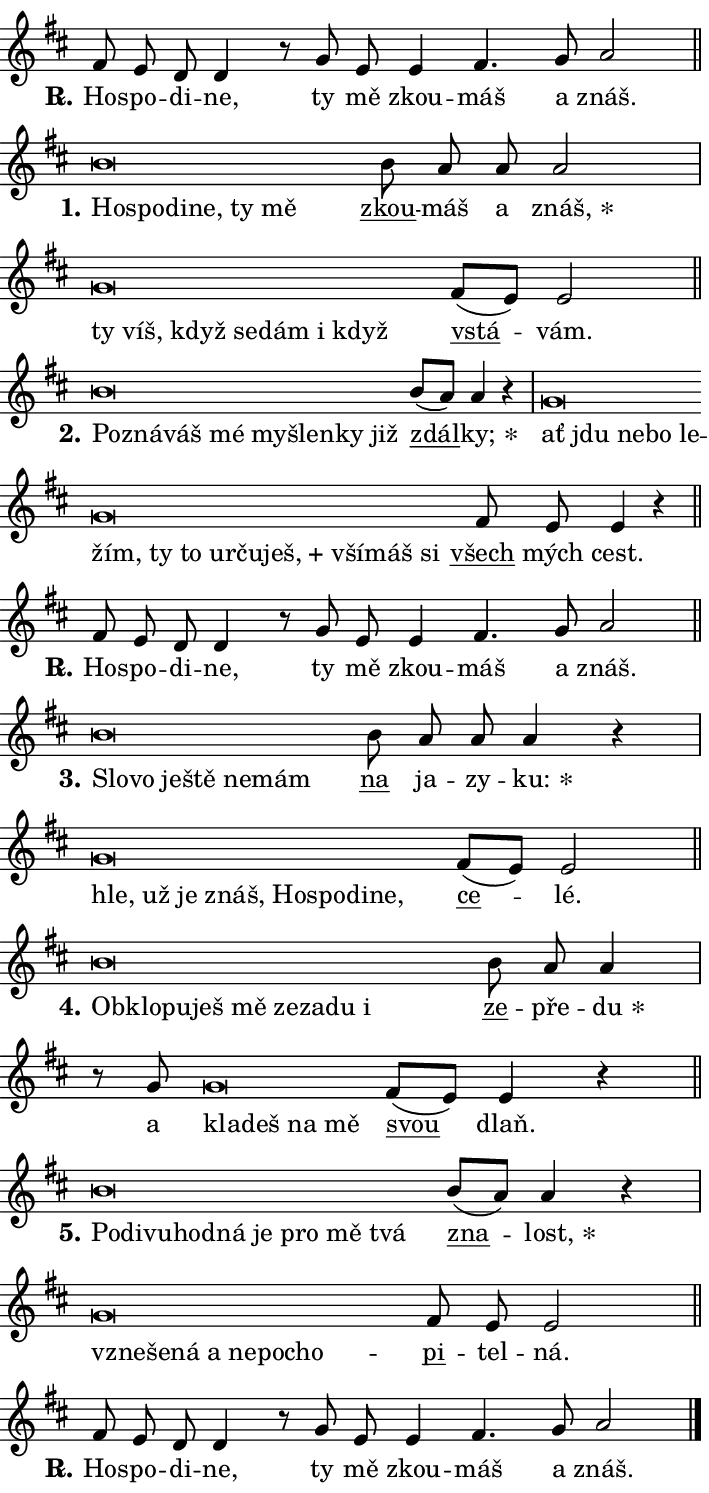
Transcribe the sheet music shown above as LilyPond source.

\version "2.24.0"
\header { tagline = "" }
\paper {
  indent = 0\cm
  top-margin = 0\cm
  right-margin = 0.13\cm % to fit lyric hyphens
  bottom-margin = 0\cm
  left-margin = 0\cm
  paper-width = 12\cm
  page-breaking = #ly:one-page-breaking
  system-system-spacing.basic-distance = #11
  score-system-spacing.basic-distance = #11
  ragged-last = ##f
}


%% Author: Thomas Morley
%% https://lists.gnu.org/archive/html/lilypond-user/2020-05/msg00002.html
#(define (line-position grob)
"Returns position of @var[grob} in current system:
   @code{'start}, if at first time-step
   @code{'end}, if at last time-step
   @code{'middle} otherwise
"
  (let* ((col (ly:item-get-column grob))
         (ln (ly:grob-object col 'left-neighbor))
         (rn (ly:grob-object col 'right-neighbor))
         (col-to-check-left (if (ly:grob? ln) ln col))
         (col-to-check-right (if (ly:grob? rn) rn col))
         (break-dir-left
           (and
             (ly:grob-property col-to-check-left 'non-musical #f)
             (ly:item-break-dir col-to-check-left)))
         (break-dir-right
           (and
             (ly:grob-property col-to-check-right 'non-musical #f)
             (ly:item-break-dir col-to-check-right))))
        (cond ((eqv? 1 break-dir-left) 'start)
              ((eqv? -1 break-dir-right) 'end)
              (else 'middle))))

#(define (tranparent-at-line-position vctor)
  (lambda (grob)
  "Relying on @code{line-position} select the relevant enry from @var{vctor}.
Used to determine transparency,"
    (case (line-position grob)
      ((end) (not (vector-ref vctor 0)))
      ((middle) (not (vector-ref vctor 1)))
      ((start) (not (vector-ref vctor 2))))))

noteHeadBreakVisibility =
#(define-music-function (break-visibility)(vector?)
"Makes @code{NoteHead}s transparent relying on @var{break-visibility}"
#{
  \override NoteHead.transparent =
    #(tranparent-at-line-position break-visibility)
#})

#(define delete-ledgers-for-transparent-note-heads
  (lambda (grob)
    "Reads whether a @code{NoteHead} is transparent.
If so this @code{NoteHead} is removed from @code{'note-heads} from
@var{grob}, which is supposed to be @code{LedgerLineSpanner}.
As a result ledgers are not printed for this @code{NoteHead}"
    (let* ((nhds-array (ly:grob-object grob 'note-heads))
           (nhds-list
             (if (ly:grob-array? nhds-array)
                 (ly:grob-array->list nhds-array)
                 '()))
           ;; Relies on the transparent-property being done before
           ;; Staff.LedgerLineSpanner.after-line-breaking is executed.
           ;; This is fragile ...
           (to-keep
             (remove
               (lambda (nhd)
                 (ly:grob-property nhd 'transparent #f))
               nhds-list)))
      ;; TODO find a better method to iterate over grob-arrays, similiar
      ;; to filter/remove etc for lists
      ;; For now rebuilt from scratch
      (set! (ly:grob-object grob 'note-heads)  '())
      (for-each
        (lambda (nhd)
          (ly:pointer-group-interface::add-grob grob 'note-heads nhd))
        to-keep))))

squashNotes = {
  \override NoteHead.X-extent = #'(-0.2 . 0.2)
  \override NoteHead.Y-extent = #'(-0.75 . 0)
  \override NoteHead.stencil =
    #(lambda (grob)
       (let ((pos (ly:grob-property grob 'staff-position)))
         (begin
           (if (< pos -7) (display "ERROR: Lower brevis then expected\n") (display ""))
           (if (<= pos -6) ly:text-interface::print ly:note-head::print))))
}
unSquashNotes = {
  \revert NoteHead.X-extent
  \revert NoteHead.Y-extent
  \revert NoteHead.stencil
}

hideNotes = \noteHeadBreakVisibility #begin-of-line-visible
unHideNotes = \noteHeadBreakVisibility #all-visible

% work-around for resetting accidentals
% https://lilypond.org/doc/v2.23/Documentation/notation/displaying-rhythms#unmetered-music
cadenzaMeasure = {
  \cadenzaOff
  \partial 1024 s1024
  \cadenzaOn
}

#(define-markup-command (accent layout props text) (markup?)
  "Underline accented syllable"
  (interpret-markup layout props
    #{\markup \override #'(offset . 4.3) \underline { #text }#}))

responsum = \markup \concat {
  "R" \hspace #-1.05 \path #0.1 #'((moveto 0 0.07) (lineto 0.9 0.8)) \hspace #0.05 "."
}

spaceSize = #0.6828661417322834 % exact space size for TeX Gyre Schola

\layout {
  \context {
    \Staff
    \remove "Time_signature_engraver"
    \override LedgerLineSpanner.after-line-breaking = #delete-ledgers-for-transparent-note-heads
  }
  \context {
    \Lyrics {
      \override LyricSpace.minimum-distance = \spaceSize
      \override LyricText.font-name = #"TeX Gyre Schola"
      \override LyricText.font-size = 1
      \override StanzaNumber.font-name = #"TeX Gyre Schola Bold"
      \override StanzaNumber.font-size = 1
    }
  }
  \context {
    \Score 
    \override NoteHead.text =
      #(lambda (grob) 
        (let ((pos (ly:grob-property grob 'staff-position)))
          #{\markup {
            \combine
              \halign #-0.55 \raise #(if (= pos -6) 0 0.5) \override #'(thickness . 2) \draw-line #'(3.2 . 0)
              \musicglyph "noteheads.sM1"
          }#}))
  }
}

% magnetic-lyrics.ily
%
%   written by
%     Jean Abou Samra <jean@abou-samra.fr>
%     Werner Lemberg <wl@gnu.org>
%
%   adapted by
%     Jiri Hon <jiri.hon@gmail.com>
%
% Version 2022-Apr-15

% https://www.mail-archive.com/lilypond-user@gnu.org/msg149350.html

#(define (Left_hyphen_pointer_engraver context)
   "Collect syllable-hyphen-syllable occurrences in lyrics and store
them in properties.  This engraver only looks to the left.  For
example, if the lyrics input is @code{foo -- bar}, it does the
following.

@itemize @bullet
@item
Set the @code{text} property of the @code{LyricHyphen} grob between
@q{foo} and @q{bar} to @code{foo}.

@item
Set the @code{left-hyphen} property of the @code{LyricText} grob with
text @q{foo} to the @code{LyricHyphen} grob between @q{foo} and
@q{bar}.
@end itemize

Use this auxiliary engraver in combination with the
@code{lyric-@/text::@/apply-@/magnetic-@/offset!} hook."
   (let ((hyphen #f)
         (text #f))
     (make-engraver
      (acknowledgers
       ((lyric-syllable-interface engraver grob source-engraver)
        (set! text grob)))
      (end-acknowledgers
       ((lyric-hyphen-interface engraver grob source-engraver)
        ;(when (not (grob::has-interface grob 'lyric-space-interface))
          (set! hyphen grob)));)
      ((stop-translation-timestep engraver)
       (when (and text hyphen)
         (ly:grob-set-object! text 'left-hyphen hyphen))
       (set! text #f)
       (set! hyphen #f)))))

#(define (lyric-text::apply-magnetic-offset! grob)
   "If the space between two syllables is less than the value in
property @code{LyricText@/.details@/.squash-threshold}, move the right
syllable to the left so that it gets concatenated with the left
syllable.

Use this function as a hook for
@code{LyricText@/.after-@/line-@/breaking} if the
@code{Left_@/hyphen_@/pointer_@/engraver} is active."
   (let ((hyphen (ly:grob-object grob 'left-hyphen #f)))
     (when hyphen
       (let ((left-text (ly:spanner-bound hyphen LEFT)))
         (when (grob::has-interface left-text 'lyric-syllable-interface)
           (let* ((common (ly:grob-common-refpoint grob left-text X))
                  (this-x-ext (ly:grob-extent grob common X))
                  (left-x-ext
                   (begin
                     ;; Trigger magnetism for left-text.
                     (ly:grob-property left-text 'after-line-breaking)
                     (ly:grob-extent left-text common X)))
                  ;; `delta` is the gap width between two syllables.
                  (delta (- (interval-start this-x-ext)
                            (interval-end left-x-ext)))
                  (details (ly:grob-property grob 'details))
                  (threshold (assoc-get 'squash-threshold details 0.2)))
             (when (< delta threshold)
               (let* (;; We have to manipulate the input text so that
                      ;; ligatures crossing syllable boundaries are not
                      ;; disabled.  For languages based on the Latin
                      ;; script this is essentially a beautification.
                      ;; However, for non-Western scripts it can be a
                      ;; necessity.
                      (lt (ly:grob-property left-text 'text))
                      (rt (ly:grob-property grob 'text))
                      (is-space (grob::has-interface hyphen 'lyric-space-interface))
                      (space (if is-space " " ""))
                      (extra-delta (if is-space spaceSize 0))
                      ;; Append new syllable.
                      (ltrt-space (if (and (string? lt) (string? rt))
                                (string-append lt space rt)
                                (make-concat-markup (list lt space rt))))
                      ;; Right-align `ltrt` to the right side.
                      (ltrt-space-markup (grob-interpret-markup
                               grob
                               (make-translate-markup
                                (cons (interval-length this-x-ext) 0)
                                (make-right-align-markup ltrt-space)))))
                 (begin
                   ;; Don't print `left-text`.
                   (ly:grob-set-property! left-text 'stencil #f)
                   ;; Set text and stencil (which holds all collected
                   ;; syllables so far) and shift it to the left.
                   (ly:grob-set-property! grob 'text ltrt-space)
                   (ly:grob-set-property! grob 'stencil ltrt-space-markup)
                   (ly:grob-translate-axis! grob (- (- delta extra-delta)) X))))))))))


#(define (lyric-hyphen::displace-bounds-first grob)
   ;; Make very sure this callback isn't triggered too early.
   (let ((left (ly:spanner-bound grob LEFT))
         (right (ly:spanner-bound grob RIGHT)))
     (ly:grob-property left 'after-line-breaking)
     (ly:grob-property right 'after-line-breaking)
     (ly:lyric-hyphen::print grob)))

squashThreshold = #0.4

\layout {
  \context {
    \Lyrics
    \consists #Left_hyphen_pointer_engraver
    \override LyricText.after-line-breaking =
      #lyric-text::apply-magnetic-offset!
    \override LyricHyphen.stencil = #lyric-hyphen::displace-bounds-first
    \override LyricText.details.squash-threshold = \squashThreshold
    \override LyricHyphen.minimum-distance = 0
    \override LyricHyphen.minimum-length = \squashThreshold
  }
}

squashText = \override LyricText.details.squash-threshold = 9999
unSquashText = \override LyricText.details.squash-threshold = \squashThreshold

leftText = \override LyricText.self-alignment-X = #LEFT
unLeftText = \revert LyricText.self-alignment-X

starOffset = #(lambda (grob) 
                (let ((x_offset (ly:self-alignment-interface::aligned-on-x-parent grob)))
                  (if (= x_offset 0) 0 (+ x_offset 1.2))))

star = #(define-music-function (syllable)(string?)
"Append star separator at the end of a syllable"
#{
  \once \override LyricText.X-offset = #starOffset
  \lyricmode { \markup {
    #syllable
    \override #'((font-name . "TeX Gyre Schola Bold")) \hspace #0.2 \lower #0.65 \larger "*"
  } }
#})

starAccent = #(define-music-function (syllable)(string?)
"Append star separator at the end of a syllable and make accent"
#{
  \once \override LyricText.X-offset = #starOffset
  \lyricmode { \markup {
    \accent #syllable
    \override #'((font-name . "TeX Gyre Schola Bold")) \hspace #0.2 \lower #0.65 \larger "*"
  } }
#})

breath = #(define-music-function (syllable)(string?)
"Append breathing indicator at the end of a syllable"
#{
  \lyricmode { \markup { #syllable "+" } }
#})

optionalBreath = #(define-music-function (syllable)(string?)
"Append optional breathing indicator at the end of a syllable"
#{
  \lyricmode { \markup { #syllable "(+)" } }
#})


\score {
    <<
        \new Voice = "melody" { \cadenzaOn \key d \major \relative { fis'8 e d d4 r8 \bar "" g e \bar "" e4 fis4. g8 a2 \cadenzaMeasure \bar "||" \break } }
        \new Lyrics \lyricsto "melody" { \lyricmode { \set stanza = \responsum
Ho -- spo -- di -- ne, ty mě zkou -- máš a znáš. } }
    >>
    \layout {}
}

\score {
    <<
        \new Voice = "melody" { \cadenzaOn \key d \major \relative { \squashNotes b'\breve*1/16 \hideNotes \breve*1/16 \bar "" \breve*1/16 \bar "" \breve*1/16 \bar "" \breve*1/16 \breve*1/16 \bar "" \unHideNotes \unSquashNotes \bar "" b8 a a a2 \cadenzaMeasure \bar "|" \squashNotes g\breve*1/16 \hideNotes \breve*1/16 \bar "" \breve*1/16 \bar "" \breve*1/16 \bar "" \breve*1/16 \bar "" \breve*1/16 \breve*1/16 \bar "" \unHideNotes \unSquashNotes \bar "" fis8[( e)] e2 \cadenzaMeasure \bar "||" \break } }
        \new Lyrics \lyricsto "melody" { \lyricmode { \set stanza = "1."
\leftText Ho -- \squashText spo -- di -- ne, ty mě \unLeftText \unSquashText \markup \accent zkou -- máš a \star znáš, \leftText ty \squashText víš, když se -- dám i když \unLeftText \unSquashText \markup \accent vstá -- vám. } }
    >>
    \layout {}
}

\score {
    <<
        \new Voice = "melody" { \cadenzaOn \key d \major \relative { \squashNotes b'\breve*1/16 \hideNotes \breve*1/16 \bar "" \breve*1/16 \bar "" \breve*1/16 \bar "" \breve*1/16 \bar "" \breve*1/16 \bar "" \breve*1/16 \breve*1/16 \bar "" \unHideNotes \unSquashNotes \bar "" b8[( a)] a4 r \cadenzaMeasure \bar "|" \squashNotes g\breve*1/16 \hideNotes \breve*1/16 \bar "" \breve*1/16 \bar "" \breve*1/16 \bar "" \breve*1/16 \bar "" \breve*1/16 \bar "" \breve*1/16 \bar "" \breve*1/16 \bar "" \breve*1/16 \bar "" \breve*1/16 \bar "" \breve*1/16 \bar "" \breve*1/16 \bar "" \breve*1/16 \breve*1/16 \bar "" \unHideNotes \unSquashNotes \bar "" fis8 e e4 r \cadenzaMeasure \bar "||" \break } }
        \new Lyrics \lyricsto "melody" { \lyricmode { \set stanza = "2."
\leftText Po -- \squashText zná -- váš mé my -- šlen -- ky již \unLeftText \unSquashText \markup \accent zdál -- \star ky; \leftText ať \squashText jdu ne -- bo le -- žím, ty to ur -- ču -- \breath "ješ," vší -- máš si \unLeftText \unSquashText \markup \accent všech mých cest. } }
    >>
    \layout {}
}

\score {
    <<
        \new Voice = "melody" { \cadenzaOn \key d \major \relative { fis'8 e d d4 r8 \bar "" g e \bar "" e4 fis4. g8 a2 \cadenzaMeasure \bar "||" \break } }
        \new Lyrics \lyricsto "melody" { \lyricmode { \set stanza = \responsum
Ho -- spo -- di -- ne, ty mě zkou -- máš a znáš. } }
    >>
    \layout {}
}

\score {
    <<
        \new Voice = "melody" { \cadenzaOn \key d \major \relative { \squashNotes b'\breve*1/16 \hideNotes \breve*1/16 \bar "" \breve*1/16 \bar "" \breve*1/16 \bar "" \breve*1/16 \breve*1/16 \bar "" \unHideNotes \unSquashNotes \bar "" b8 a a a4 r \cadenzaMeasure \bar "|" \squashNotes g\breve*1/16 \hideNotes \breve*1/16 \bar "" \breve*1/16 \bar "" \breve*1/16 \bar "" \breve*1/16 \bar "" \breve*1/16 \bar "" \breve*1/16 \breve*1/16 \bar "" \unHideNotes \unSquashNotes \bar "" fis8[( e)] e2 \cadenzaMeasure \bar "||" \break } }
        \new Lyrics \lyricsto "melody" { \lyricmode { \set stanza = "3."
\leftText Slo -- \squashText vo je -- ště ne -- mám \unLeftText \unSquashText \markup \accent na ja -- zy -- \star ku: \leftText hle, \squashText už je znáš, Ho -- spo -- di -- ne, \unLeftText \unSquashText \markup \accent ce -- lé. } }
    >>
    \layout {}
}

\score {
    <<
        \new Voice = "melody" { \cadenzaOn \key d \major \relative { \squashNotes b'\breve*1/16 \hideNotes \breve*1/16 \bar "" \breve*1/16 \bar "" \breve*1/16 \bar "" \breve*1/16 \bar "" \breve*1/16 \bar "" \breve*1/16 \bar "" \breve*1/16 \breve*1/16 \bar "" \unHideNotes \unSquashNotes \bar "" b8 a a4 \cadenzaMeasure \bar "|" r8 g8 \squashNotes g\breve*1/16 \hideNotes \breve*1/16 \bar "" \breve*1/16 \breve*1/16 \bar "" \unHideNotes \unSquashNotes \bar "" fis8[( e)] e4 r \cadenzaMeasure \bar "||" \break } }
        \new Lyrics \lyricsto "melody" { \lyricmode { \set stanza = "4."
\leftText Ob -- \squashText klo -- pu -- ješ mě ze -- za -- du i \unLeftText \unSquashText \markup \accent ze -- pře -- \star du a \leftText kla -- \squashText deš na mě \unLeftText \unSquashText \markup \accent svou dlaň. } }
    >>
    \layout {}
}

\score {
    <<
        \new Voice = "melody" { \cadenzaOn \key d \major \relative { \squashNotes b'\breve*1/16 \hideNotes \breve*1/16 \bar "" \breve*1/16 \bar "" \breve*1/16 \bar "" \breve*1/16 \bar "" \breve*1/16 \bar "" \breve*1/16 \bar "" \breve*1/16 \breve*1/16 \bar "" \unHideNotes \unSquashNotes \bar "" b8[( a)] a4 r \cadenzaMeasure \bar "|" \squashNotes g\breve*1/16 \hideNotes \breve*1/16 \bar "" \breve*1/16 \bar "" \breve*1/16 \bar "" \breve*1/16 \bar "" \breve*1/16 \breve*1/16 \bar "" \unHideNotes \unSquashNotes \bar "" fis8 e e2 \cadenzaMeasure \bar "||" \break } }
        \new Lyrics \lyricsto "melody" { \lyricmode { \set stanza = "5."
\leftText Po -- \squashText di -- vu -- hod -- ná je pro mě tvá \unLeftText \unSquashText \markup \accent zna -- \star lost, \leftText vzne -- \squashText še -- ná a ne -- po -- cho -- \unLeftText \unSquashText \markup \accent pi -- tel -- ná. } }
    >>
    \layout {}
}

\score {
    <<
        \new Voice = "melody" { \cadenzaOn \key d \major \relative { fis'8 e d d4 r8 \bar "" g e \bar "" e4 fis4. g8 a2 \cadenzaMeasure \bar "||" \break } \bar "|." }
        \new Lyrics \lyricsto "melody" { \lyricmode { \set stanza = \responsum
Ho -- spo -- di -- ne, ty mě zkou -- máš a znáš. } }
    >>
    \layout {}
}
